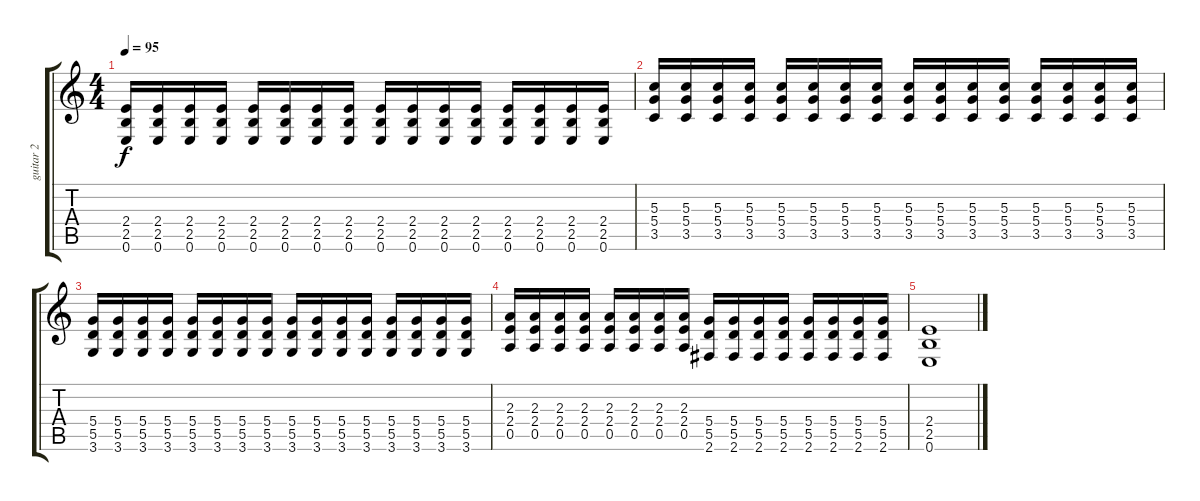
\track ("guitar 2" "guitar 2") {instrument distortionguitar}
\staff {score tabs}
\tuning (E4 B3 G3 D3 A2 E2) {hide}
\ts (4 4)
\tempo 95
\clef g2
\ks c
(2.4 2.5 0.6).16{dy f} (2.4 2.5 0.6).16 (2.4 2.5 0.6).16 (2.4 2.5 0.6).16 (2.4 2.5 0.6).16 (2.4 2.5 0.6).16 (2.4 2.5 0.6).16 (2.4 2.5 0.6).16 (2.4 2.5 0.6).16 (2.4 2.5 0.6).16 (2.4 2.5 0.6).16 (2.4 2.5 0.6).16 (2.4 2.5 0.6).16 (2.4 2.5 0.6).16 (2.4 2.5 0.6).16 (2.4 2.5 0.6).16 |
(5.3 5.4 3.5).16 (5.3 5.4 3.5).16 (5.3 5.4 3.5).16 (5.3 5.4 3.5).16 (5.3 5.4 3.5).16 (5.3 5.4 3.5).16 (5.3 5.4 3.5).16 (5.3 5.4 3.5).16 (5.3 5.4 3.5).16 (5.3 5.4 3.5).16 (5.3 5.4 3.5).16 (5.3 5.4 3.5).16 (5.3 5.4 3.5).16 (5.3 5.4 3.5).16 (5.3 5.4 3.5).16 (5.3 5.4 3.5).16 |
(5.4 5.5 3.6).16 (5.4 5.5 3.6).16 (5.4 5.5 3.6).16 (5.4 5.5 3.6).16 (5.4 5.5 3.6).16 (5.4 5.5 3.6).16 (5.4 5.5 3.6).16 (5.4 5.5 3.6).16 (5.4 5.5 3.6).16 (5.4 5.5 3.6).16 (5.4 5.5 3.6).16 (5.4 5.5 3.6).16 (5.4 5.5 3.6).16 (5.4 5.5 3.6).16 (5.4 5.5 3.6).16 (5.4 5.5 3.6).16 |
(2.3 2.4 0.5).16 (2.3 2.4 0.5).16 (2.3 2.4 0.5).16 (2.3 2.4 0.5).16 (2.3 2.4 0.5).16 (2.3 2.4 0.5).16 (2.3 2.4 0.5).16 (2.3 2.4 0.5).16 (5.4 5.5 2.6).16 (5.4 5.5 2.6).16 (5.4 5.5 2.6).16 (5.4 5.5 2.6).16 (5.4 5.5 2.6).16 (5.4 5.5 2.6).16 (5.4 5.5 2.6).16 (5.4 5.5 2.6).16 |
(2.4 2.5 0.6).1
